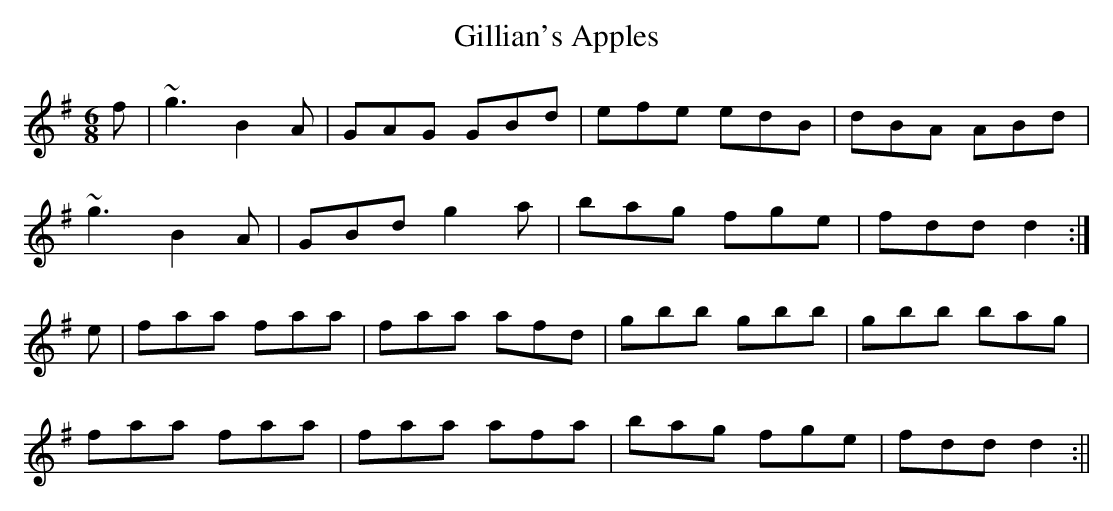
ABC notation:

X:1
T:Gillian's Apples
M:6/8
K:G
f|~g3 B2A|GAG GBd|efe edB|dBA ABd|
~g3 B2A|GBd g2a|bag fge| fdd d2:|
e|faa faa|faa afd|gbb gbb|gbb bag|
faa faa|faa afa|bag fge|fdd d2:||
